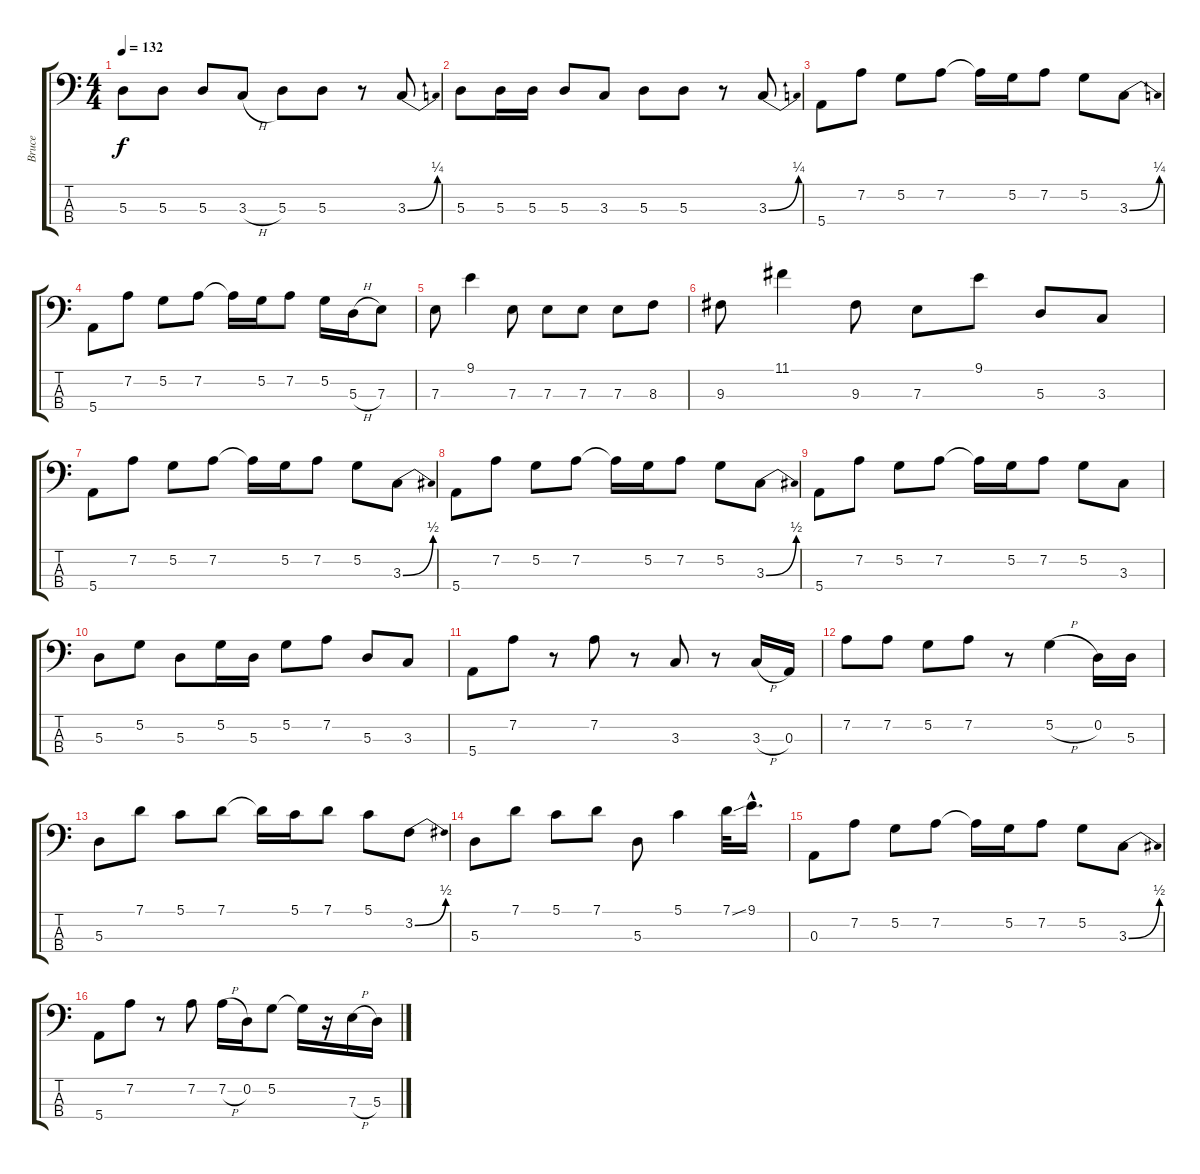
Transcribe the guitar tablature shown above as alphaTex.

\track ("Bruce" "Bruce") {instrument electricbassfinger}
\staff {score tabs}
\tuning (G2 D2 A1 E1) {hide}
\ts (4 4)
\tempo 132
\clef f4
\ks c
5.3.8{dy f} 5.3.8 5.3.8 3.3{h}.8 5.3.8 5.3.8 r.8 3.3{be (bend 0 0 60 1)}.8 |
5.3.8 5.3.16 5.3.16 5.3.8 3.3.8 5.3.8 5.3.8 r.8 3.3{be (bend 0 0 60 1)}.8 |
5.4.8 7.2.8 5.2.8 7.2.8 7.2{t}.16 5.2.16 7.2.8 5.2.8 3.3{be (bend 0 0 60 1)}.8 |
5.4.8 7.2.8 5.2.8 7.2.8 7.2{t}.16 5.2.16 7.2.8 5.2.16 5.3{h}.16 7.3.8 |
7.3.8 9.1.4 7.3.8 7.3.8 7.3.8 7.3.8 8.3.8 |
9.3.8 11.1.4 9.3.8 7.3.8 9.1.8 5.3.8 3.3.8 |
5.4.8 7.2.8 5.2.8 7.2.8 7.2{t}.16 5.2.16 7.2.8 5.2.8 3.3{be (bend 0 0 60 2)}.8 |
5.4.8 7.2.8 5.2.8 7.2.8 7.2{t}.16 5.2.16 7.2.8 5.2.8 3.3{be (bend 0 0 60 2)}.8 |
5.4.8 7.2.8 5.2.8 7.2.8 7.2{t}.16 5.2.16 7.2.8 5.2.8 3.3.8 |
5.3.8 5.2.8 5.3.8 5.2.16 5.3.16 5.2.8 7.2.8 5.3.8 3.3.8 |
5.4.8 7.2.8 r.8 7.2.8 r.8 3.3.8 r.8 3.3{h}.16 0.3.16 |
7.2.8 7.2.8 5.2.8 7.2.8 r.8 5.2{h}.4 0.2.16 5.3.16 |
5.3.8 7.1.8 5.1.8 7.1.8 7.1{t}.16 5.1.16 7.1.8 5.1.8 3.2{be (bend 0 0 60 2)}.8 |
5.3.8 7.1.8 5.1.8 7.1.8 5.3.8 5.1.4 7.1{ss}.32 9.1{hac}.16{d} |
0.3.8 7.2.8 5.2.8 7.2.8 7.2{t}.16 5.2.16 7.2.8 5.2.8 3.3{be (bend 0 0 60 2)}.8 |
5.4.8 7.2.8 r.8 7.2.8 7.2{h}.16 0.2.16 5.2.8 5.2{t}.16 r.16 7.3{h}.16 5.3.16
